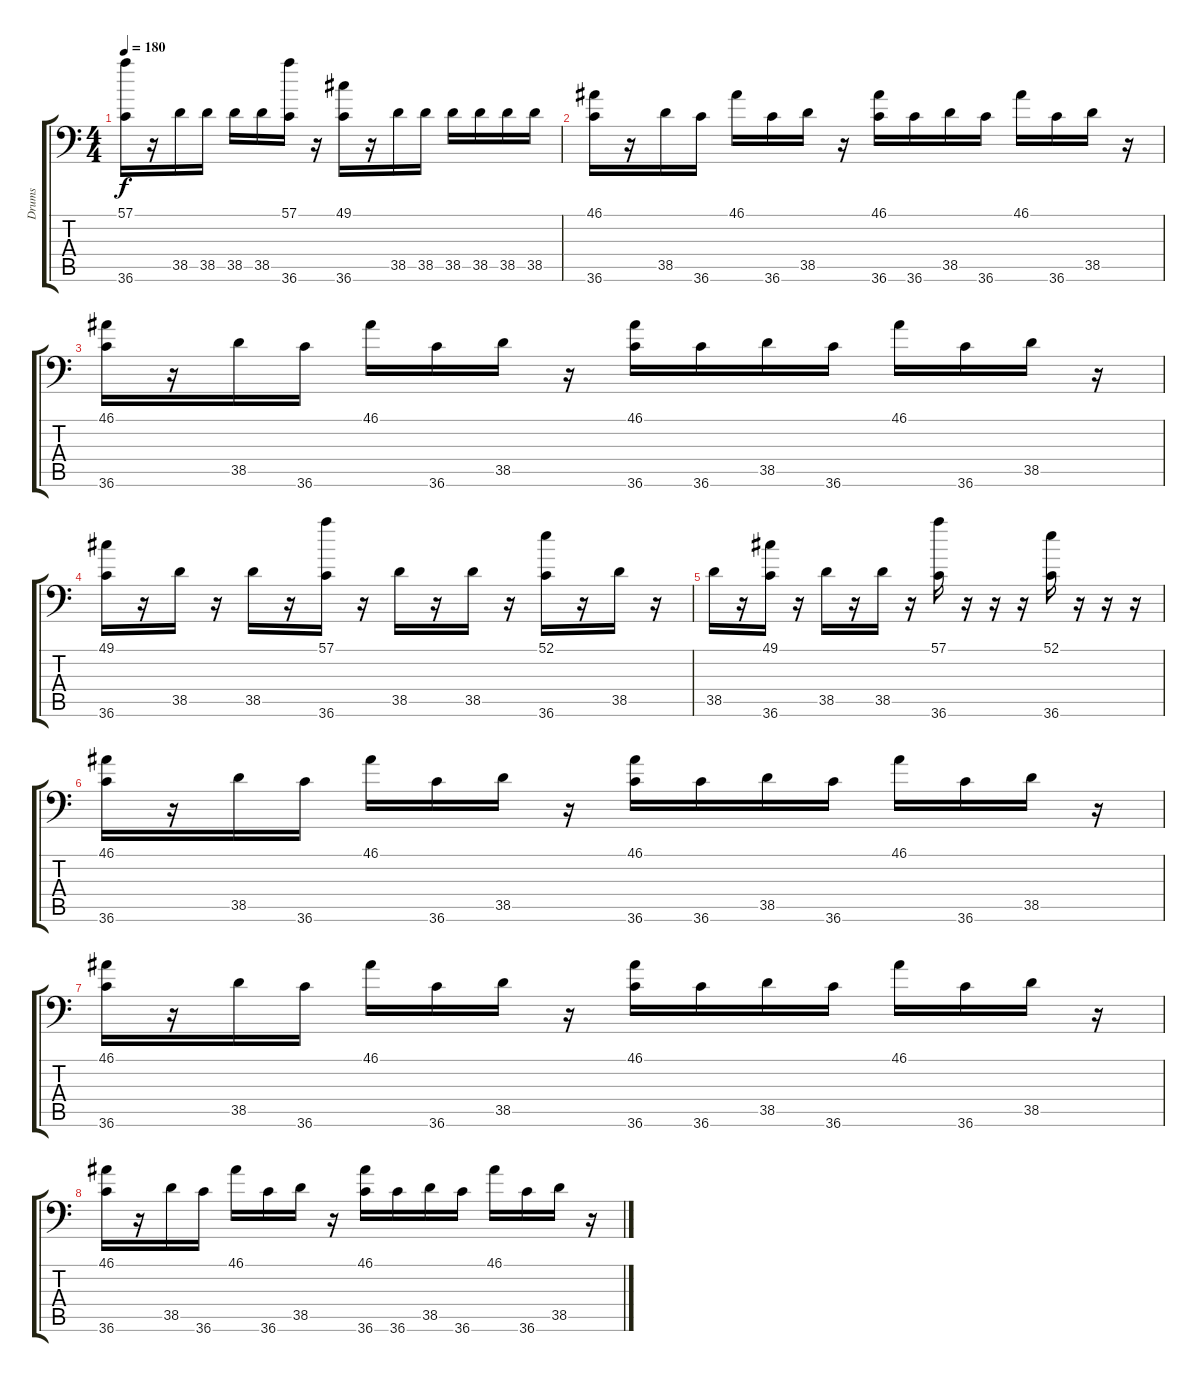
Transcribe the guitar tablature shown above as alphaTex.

\track ("Drums" "Drums") {instrument acousticgrandpiano}
\staff {score tabs}
\tuning (C-1 C-1 C-1 C-1 C-1 C-1) {hide}
\ts (4 4)
\tempo 180
\clef f4
\ks c
(57.1 36.6).16{dy f} r.16 38.5.16 38.5.16 38.5.16 38.5.16 (57.1 36.6).16 r.16 (49.1 36.6).16 r.16 38.5.16 38.5.16 38.5.16 38.5.16 38.5.16 38.5.16 |
(46.1 36.6).16 r.16 38.5.16 36.6.16 46.1.16 36.6.16 38.5.16 r.16 (46.1 36.6).16 36.6.16 38.5.16 36.6.16 46.1.16 36.6.16 38.5.16 r.16 |
(46.1 36.6).16 r.16 38.5.16 36.6.16 46.1.16 36.6.16 38.5.16 r.16 (46.1 36.6).16 36.6.16 38.5.16 36.6.16 46.1.16 36.6.16 38.5.16 r.16 |
(49.1 36.6).16 r.16 38.5.16 r.16 38.5.16 r.16 (57.1 36.6).16 r.16 38.5.16 r.16 38.5.16 r.16 (52.1 36.6).16 r.16 38.5.16 r.16 |
38.5.16 r.16 (49.1 36.6).16 r.16 38.5.16 r.16 38.5.16 r.16 (57.1 36.6).16 r.16 r.16 r.16 (52.1 36.6).16 r.16 r.16 r.16 |
(46.1 36.6).16 r.16 38.5.16 36.6.16 46.1.16 36.6.16 38.5.16 r.16 (46.1 36.6).16 36.6.16 38.5.16 36.6.16 46.1.16 36.6.16 38.5.16 r.16 |
(46.1 36.6).16 r.16 38.5.16 36.6.16 46.1.16 36.6.16 38.5.16 r.16 (46.1 36.6).16 36.6.16 38.5.16 36.6.16 46.1.16 36.6.16 38.5.16 r.16 |
(46.1 36.6).16 r.16 38.5.16 36.6.16 46.1.16 36.6.16 38.5.16 r.16 (46.1 36.6).16 36.6.16 38.5.16 36.6.16 46.1.16 36.6.16 38.5.16 r.16
